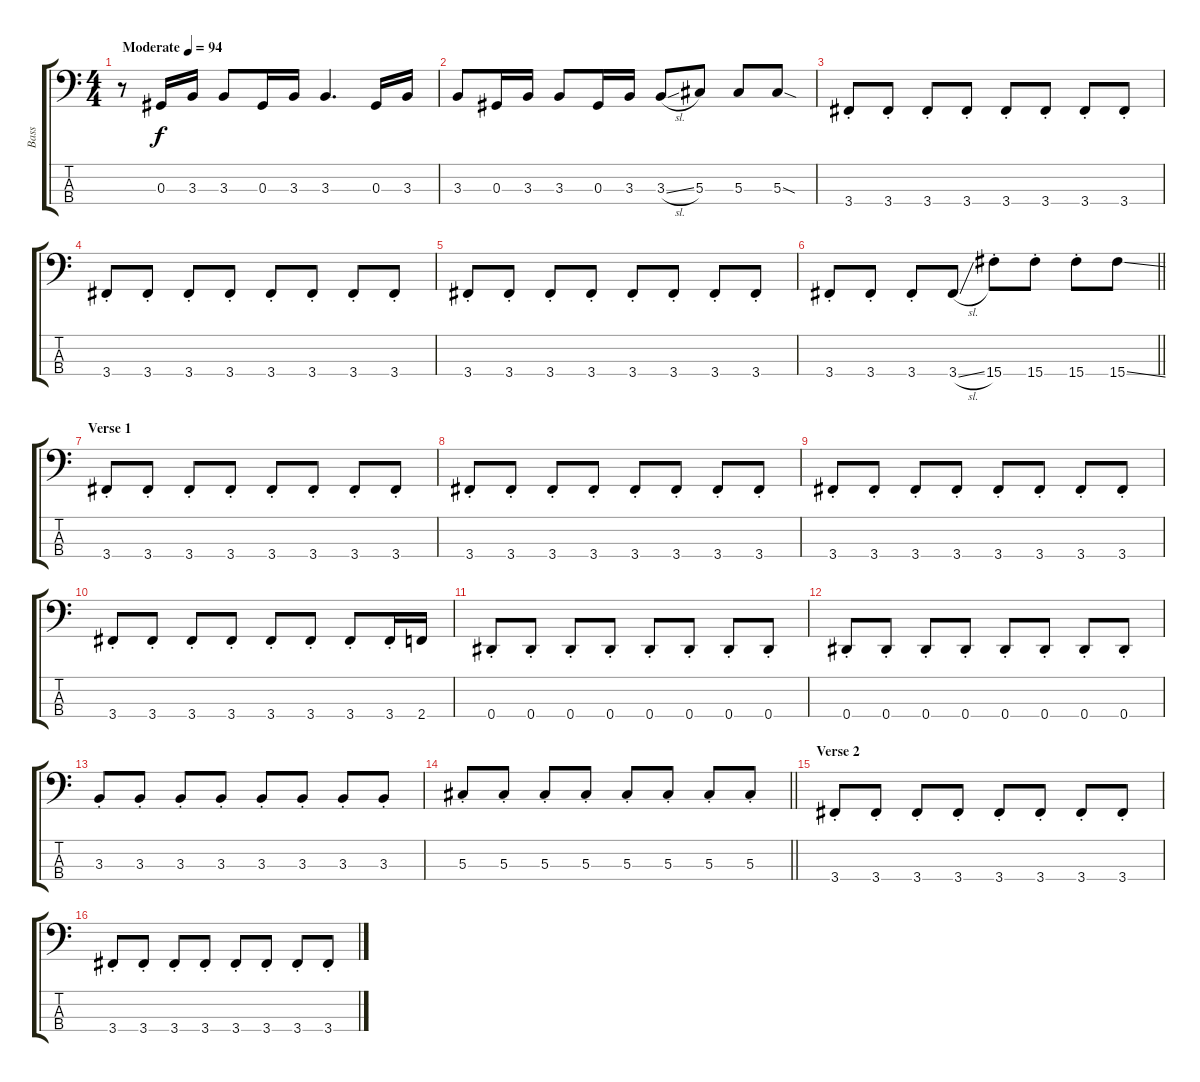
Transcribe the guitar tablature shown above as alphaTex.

\track ("Bass" "Bass") {instrument electricbassfinger}
\staff {score tabs}
\tuning (Gb2 Db2 Ab1 Eb1) {hide}
\ts (4 4)
\tempo (94 "Moderate")
\clef f4
\ks c
r.8{dy f instrument electricbassfinger} 0.3.16 3.3.16 3.3.8 0.3.16 3.3.16 3.3.4{d} 0.3.16 3.3.16 |
3.3.8 0.3.16 3.3.16 3.3.8 0.3.16 3.3.16 3.3{sl}.8 5.3.8 5.3.8 5.3{sod}.8 |
3.4{st}.8 3.4{st}.8 3.4{st}.8 3.4{st}.8 3.4{st}.8 3.4{st}.8 3.4{st}.8 3.4{st}.8 |
3.4{st}.8 3.4{st}.8 3.4{st}.8 3.4{st}.8 3.4{st}.8 3.4{st}.8 3.4{st}.8 3.4{st}.8 |
3.4{st}.8 3.4{st}.8 3.4{st}.8 3.4{st}.8 3.4{st}.8 3.4{st}.8 3.4{st}.8 3.4{st}.8 |
\barLineRight lightlight
3.4{st}.8 3.4{st}.8 3.4{st}.8 3.4{sl}.8 15.4{st}.8 15.4{st}.8 15.4{st}.8 15.4{ss}.8 |
\section ("" "Verse 1")
3.4{st}.8 3.4{st}.8 3.4{st}.8 3.4{st}.8 3.4{st}.8 3.4{st}.8 3.4{st}.8 3.4{st}.8 |
3.4{st}.8 3.4{st}.8 3.4{st}.8 3.4{st}.8 3.4{st}.8 3.4{st}.8 3.4{st}.8 3.4{st}.8 |
3.4{st}.8 3.4{st}.8 3.4{st}.8 3.4{st}.8 3.4{st}.8 3.4{st}.8 3.4{st}.8 3.4{st}.8 |
3.4{st}.8 3.4{st}.8 3.4{st}.8 3.4{st}.8 3.4{st}.8 3.4{st}.8 3.4{st}.8 3.4{st}.16 2.4.16 |
0.4{st}.8 0.4{st}.8 0.4{st}.8 0.4{st}.8 0.4{st}.8 0.4{st}.8 0.4{st}.8 0.4{st}.8 |
0.4{st}.8 0.4{st}.8 0.4{st}.8 0.4{st}.8 0.4{st}.8 0.4{st}.8 0.4{st}.8 0.4{st}.8 |
3.3{st}.8 3.3{st}.8 3.3{st}.8 3.3{st}.8 3.3{st}.8 3.3{st}.8 3.3{st}.8 3.3{st}.8 |
\barLineRight lightlight
5.3{st}.8 5.3{st}.8 5.3{st}.8 5.3{st}.8 5.3{st}.8 5.3{st}.8 5.3{st}.8 5.3{st}.8 |
\section ("" "Verse 2")
3.4{st}.8 3.4{st}.8 3.4{st}.8 3.4{st}.8 3.4{st}.8 3.4{st}.8 3.4{st}.8 3.4{st}.8 |
3.4{st}.8 3.4{st}.8 3.4{st}.8 3.4{st}.8 3.4{st}.8 3.4{st}.8 3.4{st}.8 3.4{st}.8
